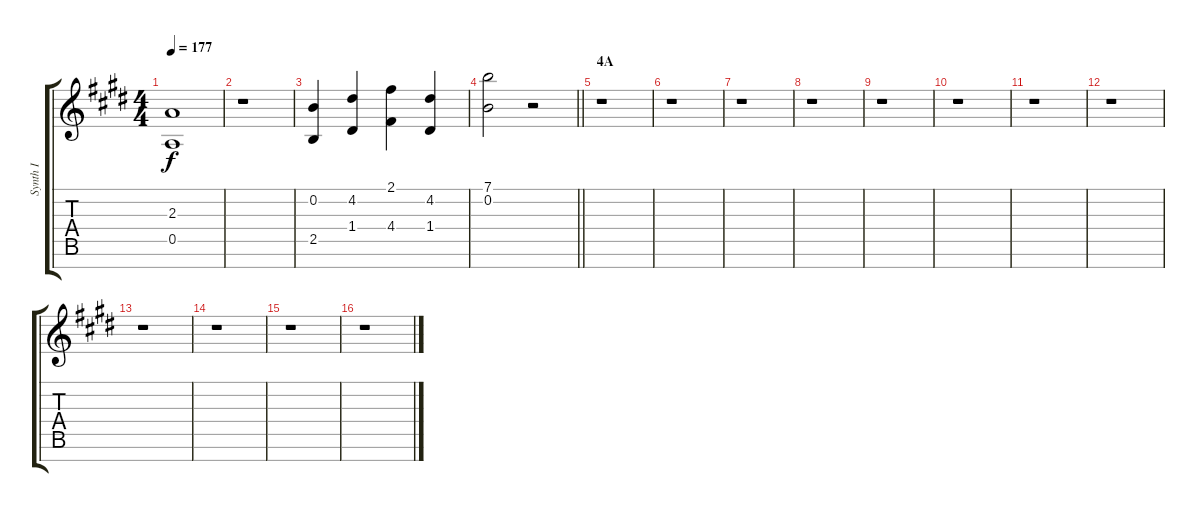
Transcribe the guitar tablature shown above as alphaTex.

\track ("Synth I" "Synth I") {instrument pad1newage}
\staff {score tabs}
\tuning (E5 B4 G4 D4 A3 E3 B2) {hide}
\ts (4 4)
\tempo 177
\clef g2
\ks e
(2.3 0.5).1{dy f} |
r.1 |
(0.2 2.5).4 (4.2 1.4).4 (2.1 4.4).4 (4.2 1.4).4 |
\barLineRight lightlight
(7.1 0.2).2 r.2 |
\section ("" "4A")
r.1 |
r.1 |
r.1 |
r.1 |
r.1 |
r.1 |
r.1 |
r.1 |
r.1 |
r.1 |
r.1 |
r.1
